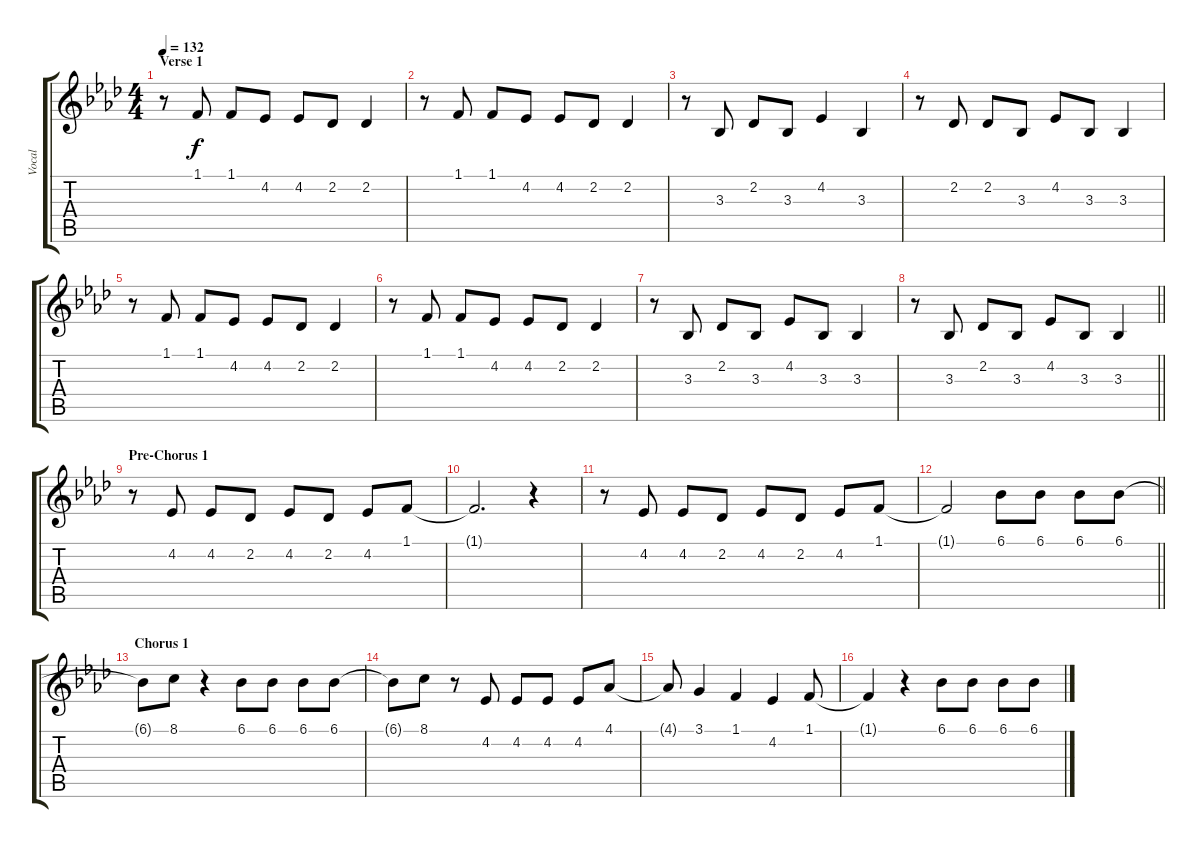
\track ("Vocal" "Vocal") {instrument flute}
\staff {score tabs}
\tuning (E4 B3 G3 D3 A2 E2) {hide}
\ts (4 4)
\section ("" "Verse 1")
\tempo 132
\clef g2
\ks ab
r.8{dy f} 1.1.8 1.1.8 4.2.8 4.2.8 2.2.8 2.2.4 |
r.8 1.1.8 1.1.8 4.2.8 4.2.8 2.2.8 2.2.4 |
r.8 3.3.8 2.2.8 3.3.8 4.2.4 3.3.4 |
r.8 2.2.8 2.2.8 3.3.8 4.2.8 3.3.8 3.3.4 |
r.8 1.1.8 1.1.8 4.2.8 4.2.8 2.2.8 2.2.4 |
r.8 1.1.8 1.1.8 4.2.8 4.2.8 2.2.8 2.2.4 |
r.8 3.3.8 2.2.8 3.3.8 4.2.8 3.3.8 3.3.4 |
\barLineRight lightlight
r.8 3.3.8 2.2.8 3.3.8 4.2.8 3.3.8 3.3.4 |
\section ("" "Pre-Chorus 1")
r.8 4.2.8 4.2.8 2.2.8 4.2.8 2.2.8 4.2.8 1.1.8 |
1.1{t}.2{d} r.4 |
r.8 4.2.8 4.2.8 2.2.8 4.2.8 2.2.8 4.2.8 1.1.8 |
\barLineRight lightlight
1.1{t}.2 6.1.8 6.1.8 6.1.8 6.1.8 |
\section ("" "Chorus 1")
6.1{t}.8 8.1.8 r.4 6.1.8 6.1.8 6.1.8 6.1.8 |
6.1{t}.8 8.1.8 r.8 4.2.8 4.2.8 4.2.8 4.2.8 4.1.8 |
4.1{t}.8 3.1.4 1.1.4 4.2.4 1.1.8 |
1.1{t}.4 r.4 6.1.8 6.1.8 6.1.8 6.1.8
